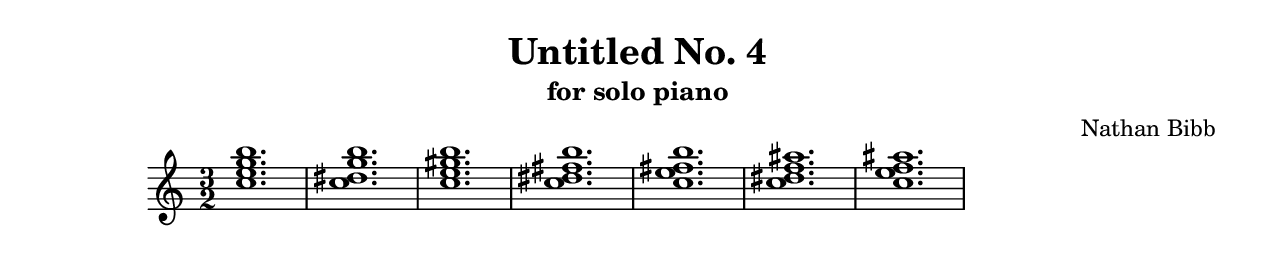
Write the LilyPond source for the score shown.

\version "2.12.0"
\header {
  title = "Untitled No. 4"
  subtitle = "for solo piano"
  composer = "Nathan Bibb"
}
\include "english.ly"
\paper {
 #(set-paper-size "letter")
}


sol = {

	\clef treble
	\time 3/2
			<c''	e''	g''	b''>1.
			<c''	ds''	g''	b''>1.
			<c''	e''	gs''	b''>1.
			<c''	ds''	fs''	b''>1.
			<c''	e''	fs''	b''>1.
			<c''	ds''	f''	as''>1.
			<c''	e''	f''	as''>1.
			
}
\score {
	\new Staff \sol
	\layout { }
}	

\score {
	\unfoldRepeats {
		\new Staff \sol
		}
 		\midi {
 			\context {
				\Score
				tempoWholesPerMinute = #(ly:make-moment 111 8)
			}
 		}
 	}

